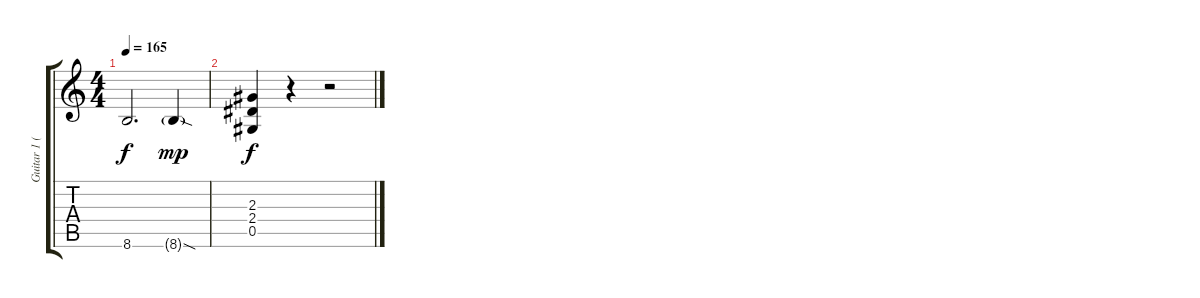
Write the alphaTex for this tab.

\track ("Guitar 1 (Slash)" "Guitar 1 (") {instrument overdrivenguitar}
\staff {score tabs}
\tuning (Eb4 Bb3 Gb3 Db3 Ab2 Eb2) {hide}
\ts (4 4)
\tempo 165
\clef g2
\ks c
8.6{t}.2{d dy f} 8.6{sod g}.4{dy mp} |
(2.3 2.4 0.5).4{dy f} r.4 r.2
